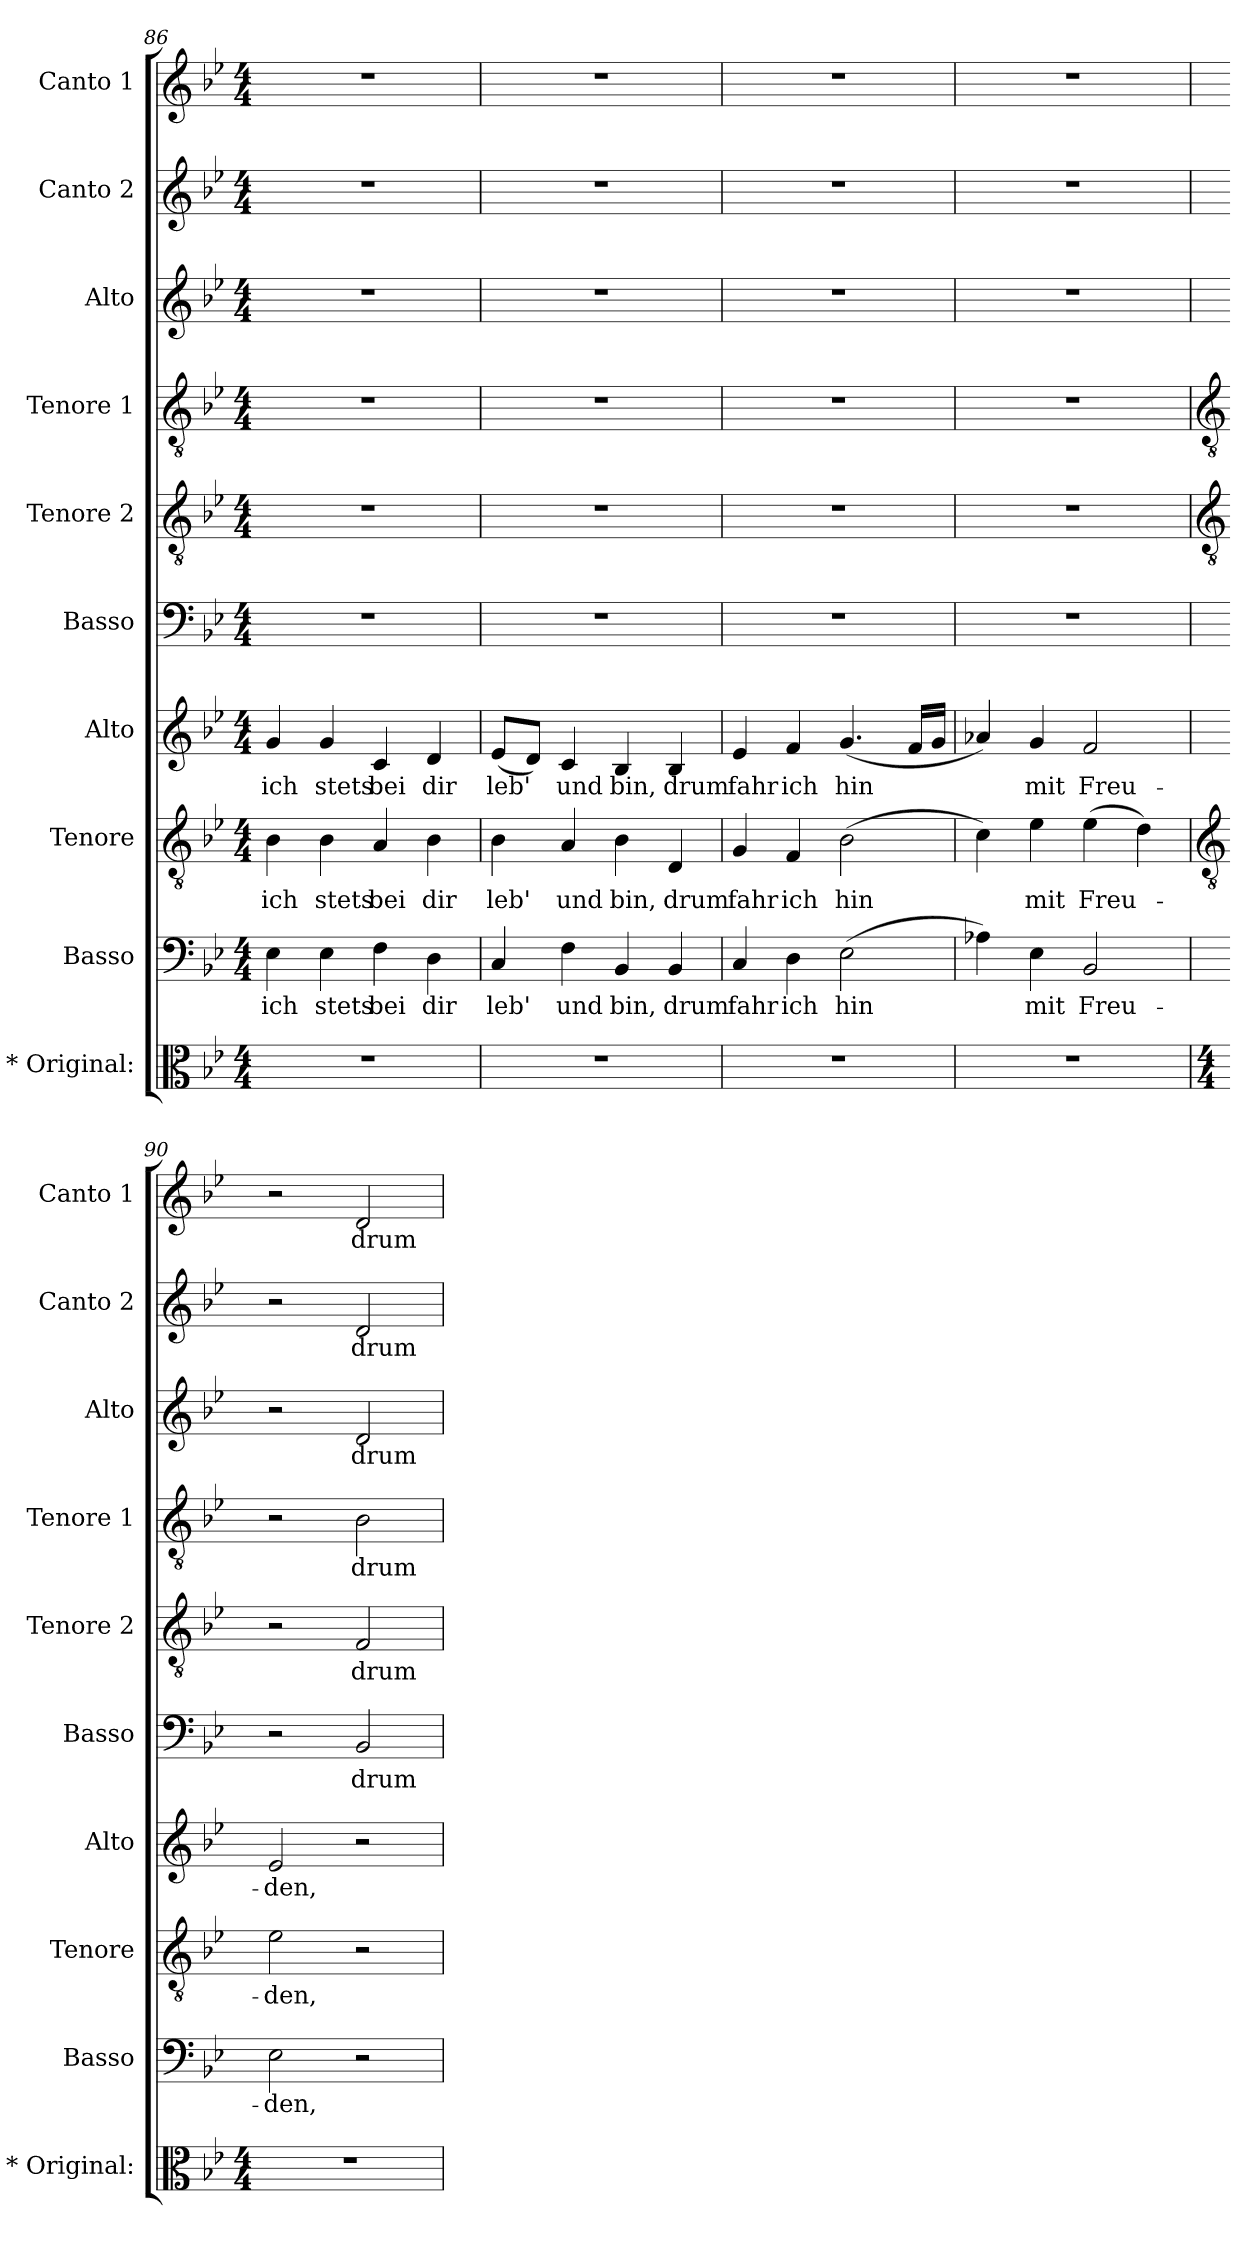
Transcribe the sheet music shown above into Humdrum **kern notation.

**kern	**kern	**text	**kern	**text	**kern	**text	**kern	**text	**kern	**text	**kern	**text	**kern	**text	**kern	**text	**kern	**text
*part10	*part9	*part9	*part8	*part8	*part7	*part7	*part6	*part6	*part5	*part5	*part4	*part4	*part3	*part3	*part2	*part2	*part1	*part1
*staff10	*staff9	*staff9	*staff8	*staff8	*staff7	*staff7	*staff6	*staff6	*staff5	*staff5	*staff4	*staff4	*staff3	*staff3	*staff2	*staff2	*staff1	*staff1
*I"* Original:	*I"Basso	*	*I"Tenore	*	*I"Alto	*	*I"Basso	*	*I"Tenore 2	*	*I"Tenore 1	*	*I"Alto	*	*I"Canto 2	*	*I"Canto 1	*
*I'* Original:	*I'Basso	*	*I'Tenore	*	*I'Alto	*	*I'Basso	*	*I'Tenore 2	*	*I'Tenore 1	*	*I'Alto	*	*I'Canto 2	*	*I'Canto 1	*
!!LO:LB:g=z
*clefC3	*clefF4	*	*clefGv2	*	*clefG2	*	*clefF4	*	*clefGv2	*	*clefGv2	*	*clefG2	*	*clefG2	*	*clefG2	*
*k[b-e-]	*k[b-e-]	*	*k[b-e-]	*	*k[b-e-]	*	*k[b-e-]	*	*k[b-e-]	*	*k[b-e-]	*	*k[b-e-]	*	*k[b-e-]	*	*k[b-e-]	*
*B-:	*B-:	*	*B-:	*	*B-:	*	*B-:	*	*B-:	*	*B-:	*	*B-:	*	*B-:	*	*B-:	*
*M4/4	*M4/4	*	*M4/4	*	*M4/4	*	*M4/4	*	*M4/4	*	*M4/4	*	*M4/4	*	*M4/4	*	*M4/4	*
=86	=86	=86	=86	=86	=86	=86	=86	=86	=86	=86	=86	=86	=86	=86	=86	=86	=86	=86
!	!	!LO:LY:b	!	!LO:LY:b	!	!LO:LY:b	!	!	!	!	!	!	!	!	!	!	!	!
1r	4E-	ich	4B-	ich	4g	ich	1r	.	1r	.	1r	.	1r	.	1r	.	1r	.
!	!	!LO:LY:b	!	!LO:LY:b	!	!LO:LY:b	!	!	!	!	!	!	!	!	!	!	!	!
.	4E-	stets	4B-	stets	4g	stets	.	.	.	.	.	.	.	.	.	.	.	.
!	!	!LO:LY:b	!	!LO:LY:b	!	!LO:LY:b	!	!	!	!	!	!	!	!	!	!	!	!
.	4F	bei	4A	bei	4c	bei	.	.	.	.	.	.	.	.	.	.	.	.
!	!	!LO:LY:b	!	!LO:LY:b	!	!LO:LY:b	!	!	!	!	!	!	!	!	!	!	!	!
.	4D	dir	4B-	dir	4d	dir	.	.	.	.	.	.	.	.	.	.	.	.
=87	=87	=87	=87	=87	=87	=87	=87	=87	=87	=87	=87	=87	=87	=87	=87	=87	=87	=87
!	!	!LO:LY:b	!	!LO:LY:b	!	!LO:LY:b	!	!	!	!	!	!	!	!	!	!	!	!
1r	4C	leb'	4B-	leb'	(<8e-L	leb'	1r	.	1r	.	1r	.	1r	.	1r	.	1r	.
.	.	.	.	.	8dJ)	.	.	.	.	.	.	.	.	.	.	.	.	.
!	!	!LO:LY:b	!	!LO:LY:b	!	!LO:LY:b	!	!	!	!	!	!	!	!	!	!	!	!
.	4F	und	4A	und	4c	und	.	.	.	.	.	.	.	.	.	.	.	.
!	!	!LO:LY:b	!	!LO:LY:b	!	!LO:LY:b	!	!	!	!	!	!	!	!	!	!	!	!
.	4BB-	bin,	4B-	bin,	4B-	bin,	.	.	.	.	.	.	.	.	.	.	.	.
!	!	!LO:LY:b	!	!LO:LY:b	!	!LO:LY:b	!	!	!	!	!	!	!	!	!	!	!	!
.	4BB-	drum	4D	drum	4B-	drum	.	.	.	.	.	.	.	.	.	.	.	.
=88	=88	=88	=88	=88	=88	=88	=88	=88	=88	=88	=88	=88	=88	=88	=88	=88	=88	=88
!	!	!LO:LY:b	!	!LO:LY:b	!	!LO:LY:b	!	!	!	!	!	!	!	!	!	!	!	!
1r	4C	fahr	4G	fahr	4e-	fahr	1r	.	1r	.	1r	.	1r	.	1r	.	1r	.
!	!	!LO:LY:b	!	!LO:LY:b	!	!LO:LY:b	!	!	!	!	!	!	!	!	!	!	!	!
.	4D	ich	4F	ich	4f	ich	.	.	.	.	.	.	.	.	.	.	.	.
!	!	!LO:LY:b	!	!LO:LY:b	!	!LO:LY:b	!	!	!	!	!	!	!	!	!	!	!	!
.	(>2E-	hin	(>2B-	hin	(<4.g	hin	.	.	.	.	.	.	.	.	.	.	.	.
.	.	.	.	.	16fLL	.	.	.	.	.	.	.	.	.	.	.	.	.
.	.	.	.	.	16gJJ	.	.	.	.	.	.	.	.	.	.	.	.	.
=89	=89	=89	=89	=89	=89	=89	=89	=89	=89	=89	=89	=89	=89	=89	=89	=89	=89	=89
1r	4A-X)	.	4c)	.	4a-X)	.	1r	.	1r	.	1r	.	1r	.	1r	.	1r	.
!	!	!LO:LY:b	!	!LO:LY:b	!	!LO:LY:b	!	!	!	!	!	!	!	!	!	!	!	!
.	4E-	mit	4e-	mit	4g	mit	.	.	.	.	.	.	.	.	.	.	.	.
!	!	!LO:LY:b	!	!LO:LY:b	!	!LO:LY:b	!	!	!	!	!	!	!	!	!	!	!	!
.	2BB-	Freu-	(>4e-	Freu-	2f	Freu-	.	.	.	.	.	.	.	.	.	.	.	.
.	.	.	4d)	.	.	.	.	.	.	.	.	.	.	.	.	.	.	.
!!LO:LB:g=z
=90	=90	=90	=90	=90	=90	=90	=90	=90	=90	=90	=90	=90	=90	=90	=90	=90	=90	=90
*	*	*	*clefGv2	*	*	*	*	*	*clefGv2	*	*clefGv2	*	*	*	*	*	*	*
*M4/4	*	*	*	*	*	*	*	*	*	*	*	*	*	*	*	*	*	*
!	!	!LO:LY:b	!	!LO:LY:b	!	!LO:LY:b	!	!	!	!	!	!	!	!	!	!	!	!
1r	2E-	-den,	2e-	-den,	2e-	-den,	2r	.	2r	.	2r	.	2r	.	2r	.	2r	.
!	!	!	!	!	!	!	!	!LO:LY:b	!	!LO:LY:b	!	!LO:LY:b	!	!LO:LY:b	!	!LO:LY:b	!	!LO:LY:b
.	2r	.	2r	.	2r	.	2BB-	drum	2F	drum	2B-	drum	2d	drum	2d	drum	2d	drum
=	=	=	=	=	=	=	=	=	=	=	=	=	=	=	=	=	=	=
*-	*-	*-	*-	*-	*-	*-	*-	*-	*-	*-	*-	*-	*-	*-	*-	*-	*-	*-
